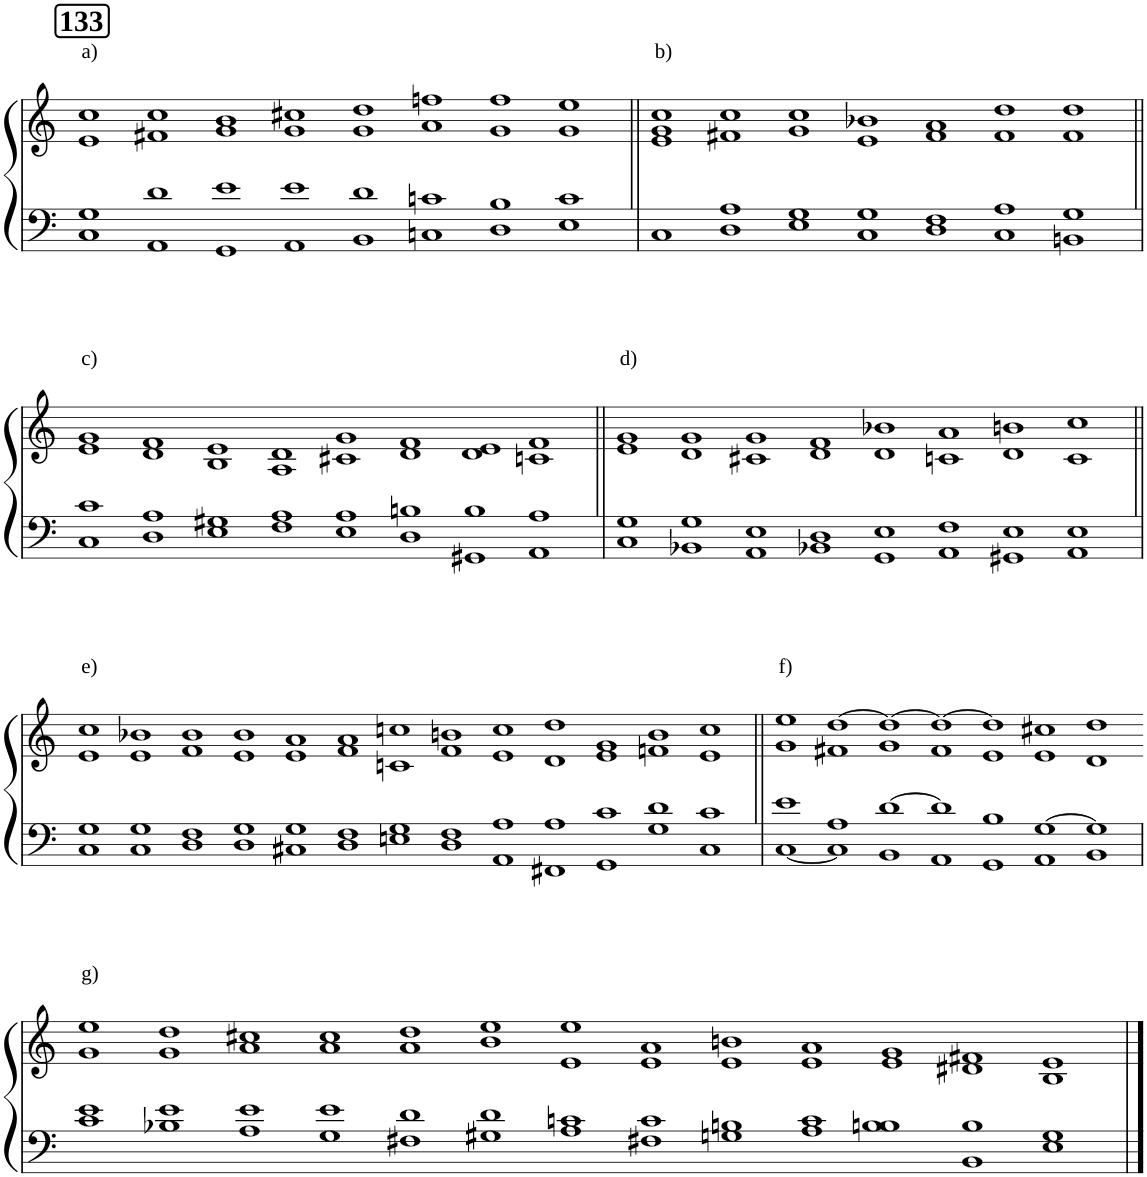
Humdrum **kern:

**kern	**kern
*part1	*part1
*staff2	*staff1
*I"Piano	*
*I'Pno	*
*clefF4	*clefG2
*k[]	*k[]
*M8/1	*M8/1
!!LO:REH:place=s1:a:B:cj:fs=14:t=133
=1	=1
*^	*^
*	*^	*	*
!	!	!	!LO:TX:a:t=a)	!
000ryy	1G	1C	1cc	1e
.	1d	1AA	1cc	1f#X
.	1e	1GG	1b	1g
.	1e	1AA	1cc#X	1g
.	1d	1BB	1dd	1g
.	1cn	1Cn	1ffn	1a
.	1B	1D	1ff	1g
.	1c	1E	1ee	1g
*	*	*	*v	*v
=2||	=2||	=2||	=2||
*M7/1	*	*	*M7/1
*	*	*	*^
*	*	*	*	*^
!	!	!	!LO:TX:a:t=b)	!	!
1%7ryy	1ryy	1C	1cc	1g	1e
.	1A	1D	1cc	1f#X	00.ryy
.	1G	1E	1cc	1g	.
.	1G	1C	1b-X	1e	.
.	1F	1D	1a	1f#	.
.	1A	1C	1dd	1f#	.
.	1G	1BBn	1dd	1f#	.
*	*	*	*v	*v	*v
!!LO:LB:g=z
=3||	=3||	=3||	=3||
*M8/1	*	*	*M8/1
*	*	*	*^
!	!	!	!LO:TX:a:t=c)	!
000ryy	1c	1C	1g	1e
.	1A	1D	1f	1d
.	1G#X	1E	1e	1B
.	1A	1F	1d	1A
.	1A	1E	1g	1c#X
.	1Bn	1D	1f	1d
.	1B	1GG#X	1e	1d
.	1A	1AA	1f	1cn
=4||	=4||	=4||	=4||	=4||
!	!	!	!LO:TX:a:t=d)	!
000ryy	1G	1C	1g	1e
.	1G	1BB-X	1g	1d
.	1E	1AA	1g	1c#X
.	1D	1BB-X	1f	1d
.	1E	1GG	1b-X	1d
.	1F	1AA	1a	1cn
.	1E	1GG#X	1bn	1d
.	1E	1AA	1cc	1c
!!LO:LB:g=z	!!
=5||	=5||	=5||	=5||	=5||
*M13/1	*	*	*M13/1	*
!	!	!	!LO:TX:a:t=e)	!
000ryy	1G	1C	1cc	1e
.	1G	1C	1b-X	1e
.	1F	1D	1b-	1f
.	1G	1D	1b-	1e
.	1G	1C#X	1a	1e
.	1F	1D	1a	1f
.	1G	1En	1ccn	1cn
.	1F	1D	1bn	1f
00ryy	1A	1AA	1cc	1e
.	1A	1FF#X	1dd	1d
.	1c	1GG	1g	1e
.	1d	1G	1b	1fn
1ryy	1c	1Cn	1cc	1e
=6||	=6||	=6||	=6||	=6||
*M7/1	*	*	*M7/1	*
!	!	!	!LO:TX:a:t=f)	!
1%7ryy	1e	[1C	1ee	1g
.	1A	1C]	[1dd	1f#X
.	[1d	1BB	1dd_	1g
.	1d]	1AA	1dd_	1f#
.	1B	1GG	1dd]	1e
.	[1G	1AA	1cc#X	1e
.	1G]	1BB	1dd	1d
!!LO:LB:g=z	!!
=7-	=7-	=7-	=7-	=7-
*M13/1	*	*	*M13/1	*
!	!	!	!LO:TX:a:t=g)	!
000ryy	1e	1c	1ee	1g
.	1e	1B-X	1dd	1g
.	1e	1A	1cc#X	1a
.	1e	1G	1cc#	1a
.	1d	1F#X	1dd	1a
.	1d	1G#X	1ee	1b
.	1cn	1A	1ee	1e
.	1c	1F#X	1a	1e
00ryy	1Bn	1Gn	1bn	1e
.	1c	1A	1a	1e
.	1Bn	1B	1g	1e
.	1B	1BB	1f#X	1d#X
1ryy	1G	1E	1e	1B
*v	*v	*v	*	*
*	*v	*v
==	==
*-	*-
